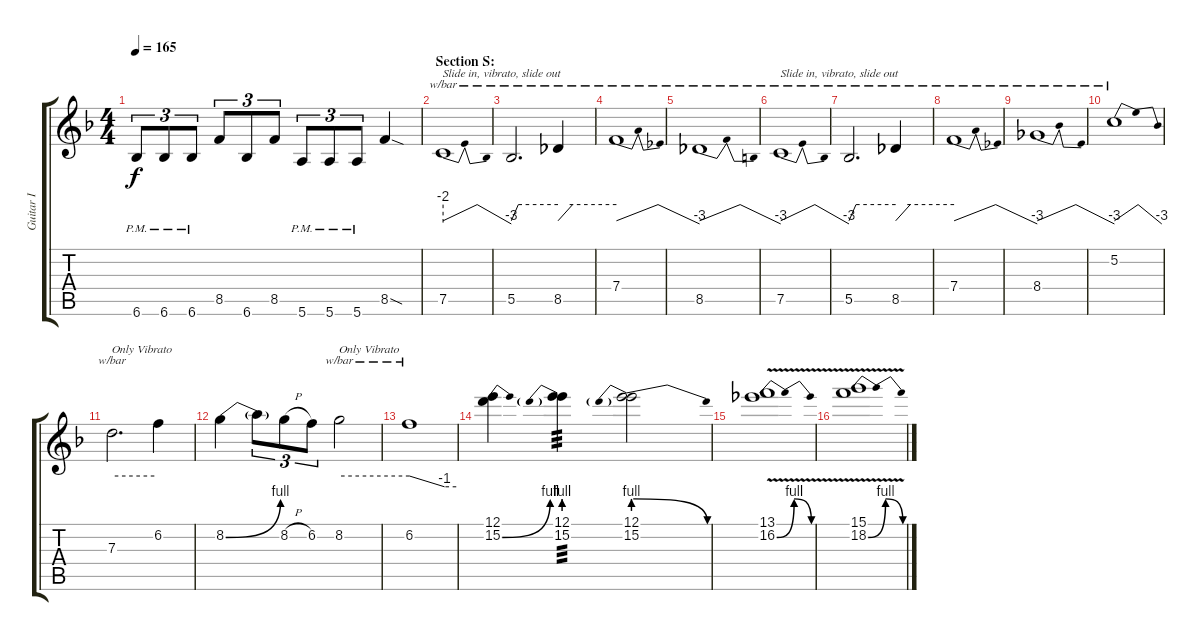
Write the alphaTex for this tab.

\track ("Guitar I" "Guitar I") {instrument overdrivenguitar}
\staff {score tabs}
\tuning (E4 B3 G3 D3 A2 E2) {hide}
\ts (4 4)
\tempo 165
\clef g2
\ks f
6.6{pm}.8{tu (3 2) dy f} 6.6{pm}.8{tu (3 2)} 6.6{pm}.8{tu (3 2)} 8.5.8{tu (3 2)} 6.6.8{tu (3 2)} 8.5.8{tu (3 2)} 5.6{pm}.8{tu (3 2)} 5.6{pm}.8{tu (3 2)} 5.6{pm}.8{tu (3 2)} 8.5{sod}.4 |
\section ("" "Section S:")
7.5.1{tbe (dip default 0 -8 10 0 45 0 60 -12) txt "Slide in, vibrato, slide out" volume 13 balance 8 instrument overdrivenguitar} |
5.5.2{d tbe (custom default 0 -8 9 0 60 0)} 8.5.4{tbe (custom default 0 -8 15 0 60 0)} |
7.4.1{tbe (dip default 0 -8 2 0 45 0 60 -12)} |
8.5.1{tbe (dip default 0 -8 2 0 45 0 60 -12)} |
7.5.1{tbe (dip default 0 -8 10 0 45 0 60 -12) txt "Slide in, vibrato, slide out" volume 13 balance 8 instrument overdrivenguitar} |
5.5.2{d tbe (custom default 0 -8 9 0 60 0)} 8.5.4{tbe (custom default 0 -8 15 0 60 0)} |
7.4.1{tbe (dip default 0 -8 2 0 45 0 60 -12)} |
8.4.1{tbe (dip default 0 -8 2 0 45 0 60 -12)} |
5.2.1{tbe (dip default 0 -8 2 0 53 0 60 -12)} |
7.3.2{d tbe (hold default 0 0 60 0) txt "Only Vibrato"} 6.2.4 |
8.2{be (bend 0 0 60 4)}.4 8.2{t}.8{tu (3 2)} 8.2{h}.8{tu (3 2)} 6.2.8{tu (3 2)} 8.2.2{tbe (hold default 0 0 60 0) txt "Only Vibrato"} |
6.2.1{tbe (custom default 0 0 45 -4 60 -4)} |
(12.1 15.2{be (bend 0 0 60 4)}).4 (12.1 15.2{be (prebend 0 4 60 4)}).4{tp 3} (12.1 15.2{be (prebendrelease 0 4 60 0)}).2 |
(13.1 16.2{be (bendrelease 0 0 10 4 31 4 60 0) v}).1 |
(15.1 18.2{be (bendrelease 0 0 10 4 31 4 60 0) v}).1
